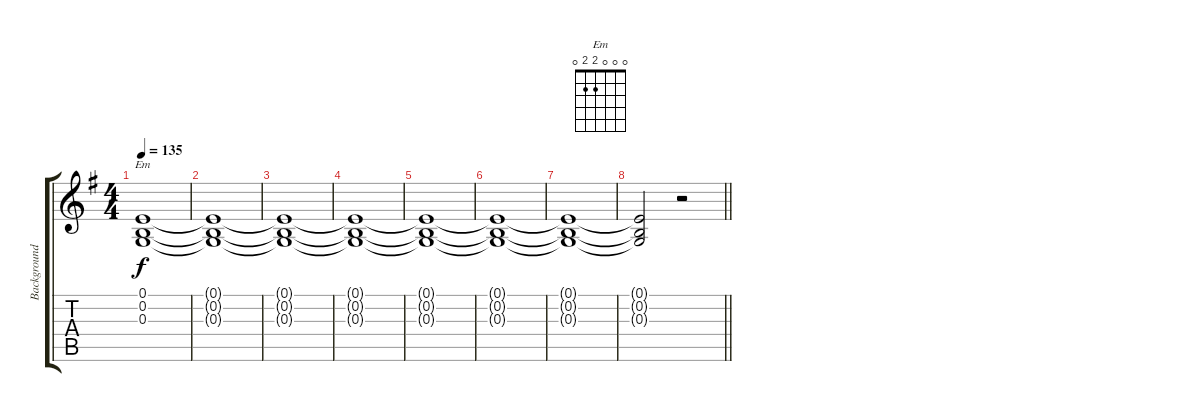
\track ("Background" "Background") {instrument pad2warm}
\staff {score tabs}
\tuning (E4 B3 G3 D3 A2 E2) {hide}
\chord ("Em" 0 0 0 2 2 0)
\ts (4 4)
\section ("" "")
\tempo 135
\clef g2
\ks eminor
(0.1 0.2 0.3).1{ch "Em" dy f volume 4} |
(0.1{t} 0.2{t} 0.3{t}).1 |
(0.1{t} 0.2{t} 0.3{t}).1 |
(0.1{t} 0.2{t} 0.3{t}).1 |
(0.1{t} 0.2{t} 0.3{t}).1 |
(0.1{t} 0.2{t} 0.3{t}).1 |
(0.1{t} 0.2{t} 0.3{t}).1 |
\barLineRight lightlight
(0.1{t} 0.2{t} 0.3{t}).2 r.2
